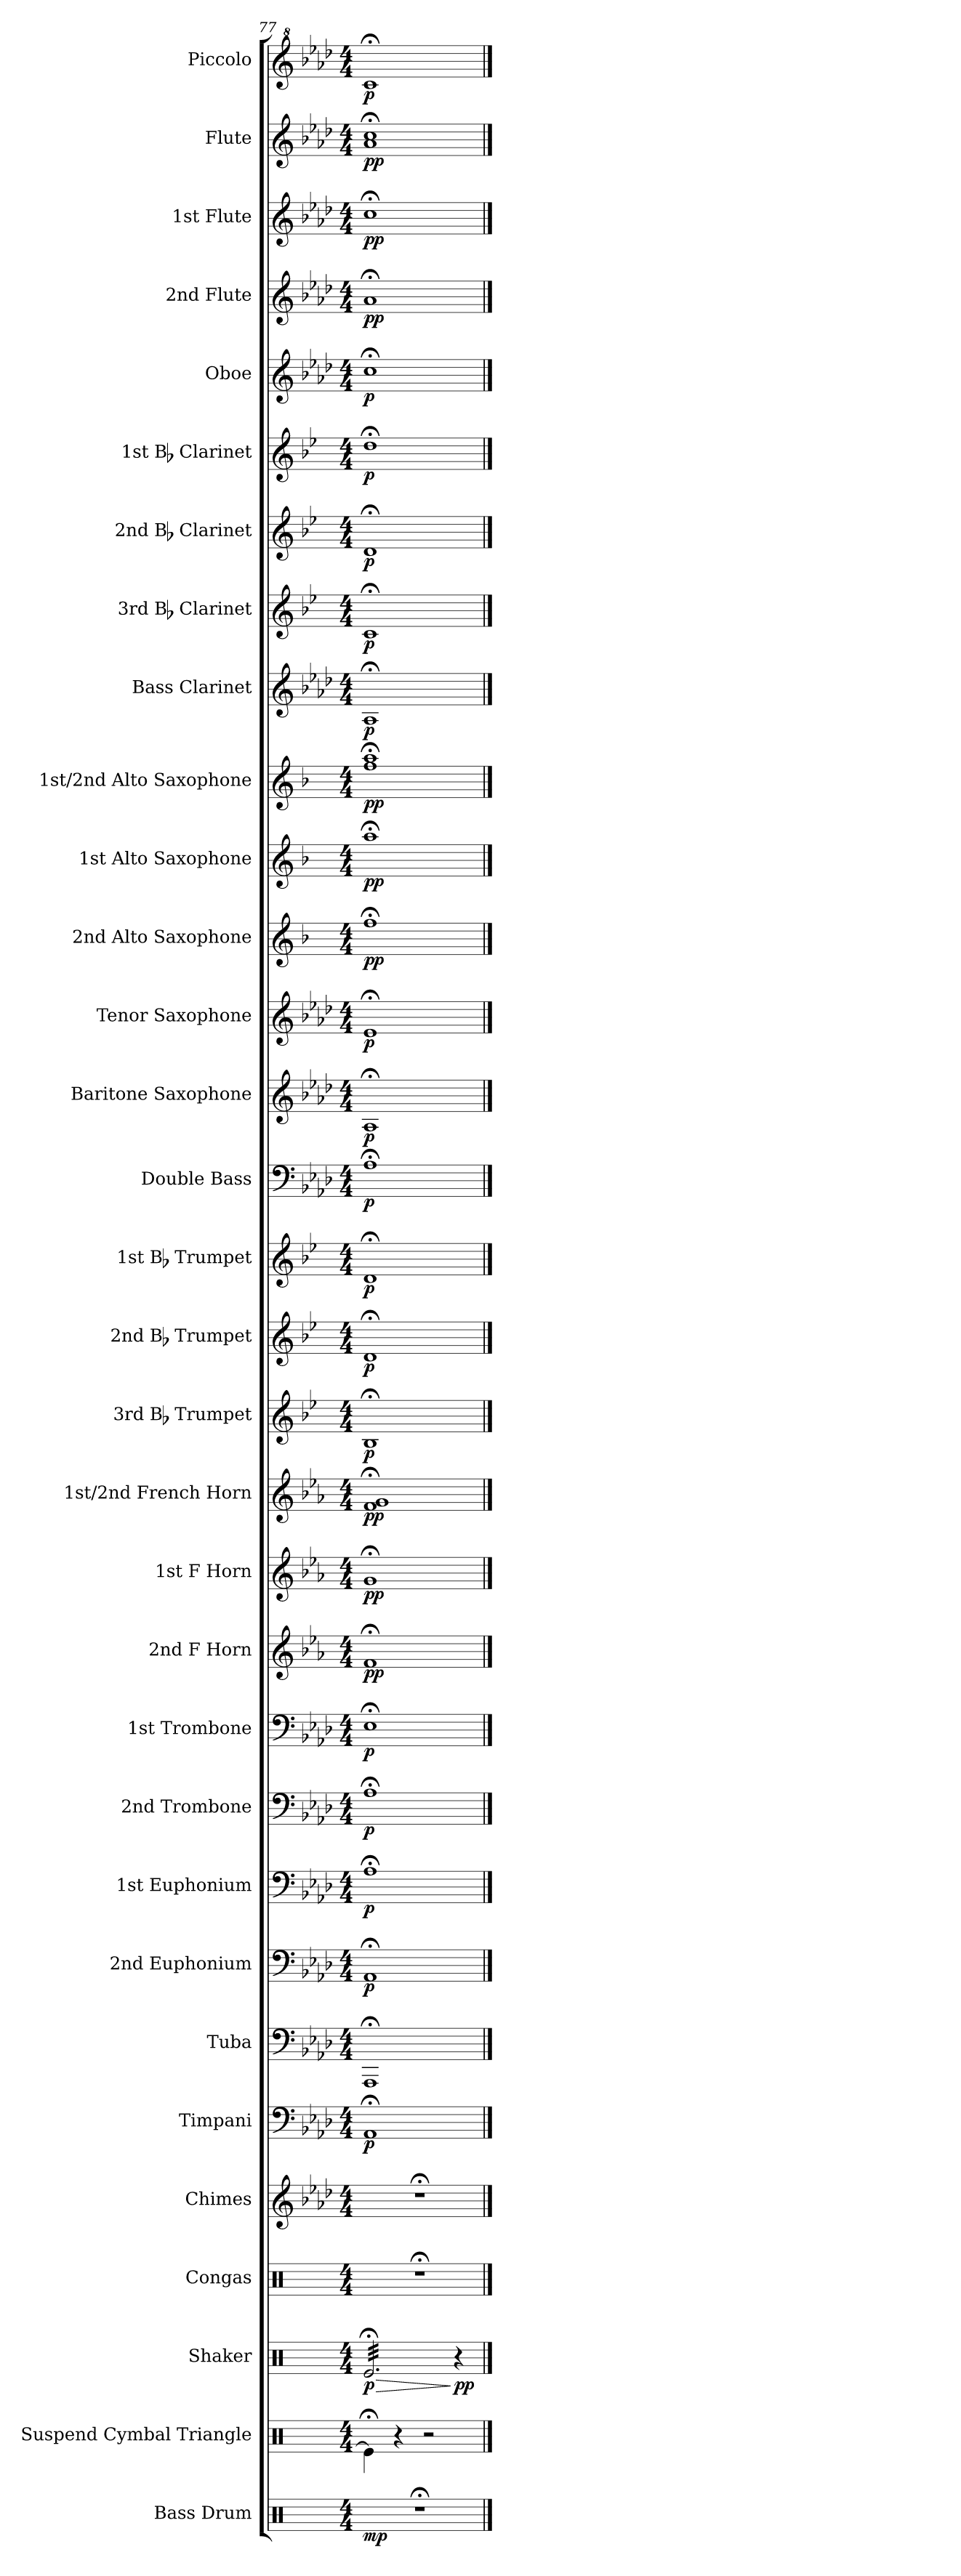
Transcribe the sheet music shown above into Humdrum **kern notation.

**kern	**dynam	**kern	**kern	**dynam	**kern	**kern	**kern	**dynam	**kern	**kern	**dynam	**kern	**dynam	**kern	**dynam	**kern	**dynam	**kern	**dynam	**kern	**dynam	**kern	**dynam	**kern	**dynam	**kern	**dynam	**kern	**dynam	**kern	**dynam	**kern	**dynam	**kern	**dynam	**kern	**dynam	**kern	**dynam	**kern	**dynam	**kern	**dynam	**kern	**dynam	**kern	**dynam	**kern	**dynam	**kern	**dynam	**kern	**dynam	**kern	**dynam	**kern	**dynam	**kern	**dynam
*part32	*part32	*part31	*part30	*part30	*part29	*part28	*part27	*part27	*part26	*part25	*part25	*part24	*part24	*part23	*part23	*part22	*part22	*part21	*part21	*part20	*part20	*part19	*part19	*part18	*part18	*part17	*part17	*part16	*part16	*part15	*part15	*part14	*part14	*part13	*part13	*part12	*part12	*part11	*part11	*part10	*part10	*part9	*part9	*part8	*part8	*part7	*part7	*part6	*part6	*part5	*part5	*part4	*part4	*part3	*part3	*part2	*part2	*part1	*part1
*staff32	*staff32	*staff31	*staff30	*staff30	*staff29	*staff28	*staff27	*staff27	*staff26	*staff25	*staff25	*staff24	*staff24	*staff23	*staff23	*staff22	*staff22	*staff21	*staff21	*staff20	*staff20	*staff19	*staff19	*staff18	*staff18	*staff17	*staff17	*staff16	*staff16	*staff15	*staff15	*staff14	*staff14	*staff13	*staff13	*staff12	*staff12	*staff11	*staff11	*staff10	*staff10	*staff9	*staff9	*staff8	*staff8	*staff7	*staff7	*staff6	*staff6	*staff5	*staff5	*staff4	*staff4	*staff3	*staff3	*staff2	*staff2	*staff1	*staff1
*I"Bass Drum	*	*I"Suspend Cymbal Triangle	*I"Shaker	*	*I"Congas	*I"Chimes	*I"Timpani	*	*I"Tuba	*I"2nd Euphonium	*	*I"1st Euphonium	*	*I"2nd Trombone	*	*I"1st Trombone	*	*I"2nd F Horn	*	*I"1st F Horn	*	*I"1st/2nd French Horn	*	*I"3rd Bb Trumpet	*	*I"2nd Bb Trumpet	*	*I"1st Bb Trumpet	*	*I"Double Bass	*	*I"Baritone Saxophone	*	*I"Tenor Saxophone	*	*I"2nd Alto Saxophone	*	*I"1st Alto Saxophone	*	*I"1st/2nd Alto Saxophone	*	*I"Bass Clarinet	*	*I"3rd Bb Clarinet	*	*I"2nd Bb Clarinet	*	*I"1st Bb Clarinet	*	*I"Oboe	*	*I"2nd Flute	*	*I"1st Flute	*	*I"Flute	*	*I"Piccolo	*
*I'B. Dr.	*	*I'Sus.C Tri.	*I'Sh.	*	*I'Co.	*I'Chm.	*I'Timp.	*	*I'Tba.	*I'Euph. 2	*	*I'Euph. 1	*	*I'Tbn. 2	*	*I'Tbn. 1	*	*I'F Hn. 2	*	*I'F Hn. 1	*	*I'F Hn. 1/2	*	*I'Tpt. 3	*	*I'Tpt. 2	*	*I'Tpt. 1	*	*I'D. Bass	*	*I'Bar. Sax	*	*I'T. Sax.	*	*I'A. Sax. 2	*	*I'A. Sax. 1	*	*I'A. Sax. 1/2	*	*I'B. Cl.	*	*I'Cl. 3	*	*I'Cl. 2	*	*I'Cl. 1	*	*I'Ob.	*	*I'Fl. 2	*	*I'Fl. 1	*	*I'Fl.	*	*I'Picc.	*
*clefX	*	*clefX	*clefX	*	*clefX	*clefG2	*clefF4	*	*clefF4	*clefF4	*	*clefF4	*	*clefF4	*	*clefF4	*	*clefG2	*	*clefG2	*	*clefG2	*	*clefG2	*	*clefG2	*	*clefG2	*	*clefF4	*	*clefG2	*	*clefG2	*	*clefG2	*	*clefG2	*	*clefG2	*	*clefG2	*	*clefG2	*	*clefG2	*	*clefG2	*	*clefG2	*	*clefG2	*	*clefG2	*	*clefG2	*	*clefG^2	*
*	*	*	*	*	*	*	*	*	*	*	*	*	*	*	*	*	*	*ITrd4c7	*	*ITrd4c7	*	*ITrd4c7	*	*ITrd1c2	*	*ITrd1c2	*	*ITrd1c2	*	*ITrd7c12	*	*ITrd12c21	*	*ITrd8c14	*	*ITrd5c9	*	*ITrd5c9	*	*ITrd5c9	*	*ITrd8c14	*	*ITrd1c2	*	*ITrd1c2	*	*ITrd1c2	*	*	*	*	*	*	*	*	*	*ITrd-7c-12	*
*k[]	*	*k[]	*k[]	*	*k[]	*k[b-e-a-d-]	*k[b-e-a-d-]	*	*k[b-e-a-d-]	*k[b-e-a-d-]	*	*k[b-e-a-d-]	*	*k[b-e-a-d-]	*	*k[b-e-a-d-]	*	*k[b-e-a-d-]	*	*k[b-e-a-d-]	*	*k[b-e-a-d-]	*	*k[b-e-a-d-]	*	*k[b-e-a-d-]	*	*k[b-e-a-d-]	*	*k[b-e-a-d-]	*	*k[b-e-a-d-]	*	*k[b-e-a-d-]	*	*k[b-e-a-d-]	*	*k[b-e-a-d-]	*	*k[b-e-a-d-]	*	*k[b-e-a-d-]	*	*k[b-e-a-d-]	*	*k[b-e-a-d-]	*	*k[b-e-a-d-]	*	*k[b-e-a-d-]	*	*k[b-e-a-d-]	*	*k[b-e-a-d-]	*	*k[b-e-a-d-]	*	*k[b-e-a-d-]	*
*M4/4	*	*M4/4	*M4/4	*	*M4/4	*M4/4	*M4/4	*	*M4/4	*M4/4	*	*M4/4	*	*M4/4	*	*M4/4	*	*M4/4	*	*M4/4	*	*M4/4	*	*M4/4	*	*M4/4	*	*M4/4	*	*M4/4	*	*M4/4	*	*M4/4	*	*M4/4	*	*M4/4	*	*M4/4	*	*M4/4	*	*M4/4	*	*M4/4	*	*M4/4	*	*M4/4	*	*M4/4	*	*M4/4	*	*M4/4	*	*M4/4	*
*MM70	*	*MM70	*MM70	*	*MM70	*MM70	*MM70	*	*MM70	*MM70	*	*MM70	*	*MM70	*	*MM70	*	*MM70	*	*MM70	*	*MM70	*	*MM70	*	*MM70	*	*MM70	*	*MM70	*	*MM70	*	*MM70	*	*MM70	*	*MM70	*	*MM70	*	*MM70	*	*MM70	*	*MM70	*	*MM70	*	*MM70	*	*MM70	*	*MM70	*	*MM70	*	*MM70	*
=77	=77	=77	=77	=77	=77	=77	=77	=77	=77	=77	=77	=77	=77	=77	=77	=77	=77	=77	=77	=77	=77	=77	=77	=77	=77	=77	=77	=77	=77	=77	=77	=77	=77	=77	=77	=77	=77	=77	=77	=77	=77	=77	=77	=77	=77	=77	=77	=77	=77	=77	=77	=77	=77	=77	=77	=77	=77	=77	=77
!	!LO:DY:b	!	!	!LO:HP:b	!	!	!	!	!	!	!	!	!	!	!	!	!	!	!	!	!	!	!	!	!	!	!	!	!	!	!	!	!	!	!	!	!	!	!	!	!	!	!	!	!	!	!	!	!	!	!	!	!	!	!	!	!	!	!
!	!	!	!	!LO:DY:n=1:b	!	!	!	!LO:DY:b	!	!	!LO:DY:b	!	!LO:DY:b	!	!LO:DY:b	!	!LO:DY:b	!	!LO:DY:b	!	!	!	!	!	!	!	!	!	!	!	!	!	!	!	!	!	!	!	!	!	!	!	!	!	!	!	!	!	!	!	!	!	!	!	!	!	!	!	!
!	!	!	!	!	!	!	!	!	!	!	!	!	!	!	!	!	!	!	!LO:DY:n=1:b	!	!LO:DY:b	!	!	!	!	!	!	!	!	!	!	!	!	!	!	!	!	!	!	!	!	!	!	!	!	!	!	!	!	!	!	!	!	!	!	!	!	!	!
!	!	!	!	!	!	!	!	!	!	!	!	!	!	!	!	!	!	!	!	!	!LO:DY:n=1:b	!	!LO:DY:b	!	!	!	!	!	!	!	!	!	!	!	!	!	!	!	!	!	!	!	!	!	!	!	!	!	!	!	!	!	!	!	!	!	!	!	!
!	!	!	!	!	!	!	!	!	!	!	!	!	!	!	!	!	!	!	!	!	!	!	!LO:DY:n=1:b	!	!LO:DY:b	!	!LO:DY:b	!	!LO:DY:b	!	!LO:DY:b	!	!LO:DY:b	!	!LO:DY:b	!	!LO:DY:b	!	!	!	!	!	!	!	!	!	!	!	!	!	!	!	!	!	!	!	!	!	!
!	!	!	!	!	!	!	!	!	!	!	!	!	!	!	!	!	!	!	!	!	!	!	!	!	!	!	!	!	!	!	!	!	!	!	!	!	!LO:DY:n=1:b	!	!LO:DY:b	!	!	!	!	!	!	!	!	!	!	!	!	!	!	!	!	!	!	!	!
!	!	!	!	!	!	!	!	!	!	!	!	!	!	!	!	!	!	!	!	!	!	!	!	!	!	!	!	!	!	!	!	!	!	!	!	!	!	!	!LO:DY:n=1:b	!	!LO:DY:b	!	!	!	!	!	!	!	!	!	!	!	!	!	!	!	!	!	!
!	!	!	!	!	!	!	!	!	!	!	!	!	!	!	!	!	!	!	!	!	!	!	!	!	!	!	!	!	!	!	!	!	!	!	!	!	!	!	!	!	!LO:DY:n=1:b	!	!LO:DY:b	!	!LO:DY:b	!	!LO:DY:b	!	!LO:DY:b	!	!LO:DY:b	!	!LO:DY:b	!	!	!	!	!	!
!	!	!	!	!	!	!	!	!	!	!	!	!	!	!	!	!	!	!	!	!	!	!	!	!	!	!	!	!	!	!	!	!	!	!	!	!	!	!	!	!	!	!	!	!	!	!	!	!	!	!	!	!	!LO:DY:n=1:b	!	!LO:DY:b	!	!	!	!
!	!	!	!	!	!	!	!	!	!	!	!	!	!	!	!	!	!	!	!	!	!	!	!	!	!	!	!	!	!	!	!	!	!	!	!	!	!	!	!	!	!	!	!	!	!	!	!	!	!	!	!	!	!	!	!LO:DY:n=1:b	!	!LO:DY:b	!	!
!	!	!	!	!	!	!	!	!	!	!	!	!	!	!	!	!	!	!	!	!	!	!	!	!	!	!	!	!	!	!	!	!	!	!	!	!	!	!	!	!	!	!	!	!	!	!	!	!	!	!	!	!	!	!	!	!	!LO:DY:n=1:b	!	!LO:DY:b
*	*	*	*tremolo	*	*	*	*	*	*	*	*	*	*	*	*	*	*	*	*	*	*	*	*	*	*	*	*	*	*	*	*	*	*	*	*	*	*	*	*	*	*	*	*	*	*	*	*	*	*	*	*	*	*	*	*	*	*	*	*
1r;<	mp	4Re;<\]	32Re;</LLL	> p	1r;<	1r;<	1AA-;<	p	1AAA-;<	1AA-;<	p	1A-;<	p	1A-;<	p	1E-;<	p	1B-;<	p p	1c;<	p p	1B-;< 1c;<	p p	1A-;<	p	1c;<	p	1c;<	p	1AA-;<	p	1AA-;<	p	1E-;<	p	1a-;<	p p	1cc;<	p p	1a-;< 1cc;<	p p	1AA-;<	p	1B-;<	p	1c;<	p	1cc;<	p	1cc;<	p	1a-;<	p p	1cc;<	p p	1a-;< 1cc;<	p p	1ccc;<	p
.	.	.	32Re;</	.	.	.	.	.	.	.	.	.	.	.	.	.	.	.	.	.	.	.	.	.	.	.	.	.	.	.	.	.	.	.	.	.	.	.	.	.	.	.	.	.	.	.	.	.	.	.	.	.	.	.	.	.	.	.	.
.	.	.	32Re;</	.	.	.	.	.	.	.	.	.	.	.	.	.	.	.	.	.	.	.	.	.	.	.	.	.	.	.	.	.	.	.	.	.	.	.	.	.	.	.	.	.	.	.	.	.	.	.	.	.	.	.	.	.	.	.	.
.	.	.	32Re;</	.	.	.	.	.	.	.	.	.	.	.	.	.	.	.	.	.	.	.	.	.	.	.	.	.	.	.	.	.	.	.	.	.	.	.	.	.	.	.	.	.	.	.	.	.	.	.	.	.	.	.	.	.	.	.	.
.	.	.	32Re;</	.	.	.	.	.	.	.	.	.	.	.	.	.	.	.	.	.	.	.	.	.	.	.	.	.	.	.	.	.	.	.	.	.	.	.	.	.	.	.	.	.	.	.	.	.	.	.	.	.	.	.	.	.	.	.	.
.	.	.	32Re;</	.	.	.	.	.	.	.	.	.	.	.	.	.	.	.	.	.	.	.	.	.	.	.	.	.	.	.	.	.	.	.	.	.	.	.	.	.	.	.	.	.	.	.	.	.	.	.	.	.	.	.	.	.	.	.	.
.	.	.	32Re;</	.	.	.	.	.	.	.	.	.	.	.	.	.	.	.	.	.	.	.	.	.	.	.	.	.	.	.	.	.	.	.	.	.	.	.	.	.	.	.	.	.	.	.	.	.	.	.	.	.	.	.	.	.	.	.	.
.	.	.	32Re;</	.	.	.	.	.	.	.	.	.	.	.	.	.	.	.	.	.	.	.	.	.	.	.	.	.	.	.	.	.	.	.	.	.	.	.	.	.	.	.	.	.	.	.	.	.	.	.	.	.	.	.	.	.	.	.	.
.	.	4r	32Re;</	.	.	.	.	.	.	.	.	.	.	.	.	.	.	.	.	.	.	.	.	.	.	.	.	.	.	.	.	.	.	.	.	.	.	.	.	.	.	.	.	.	.	.	.	.	.	.	.	.	.	.	.	.	.	.	.
.	.	.	32Re;</	.	.	.	.	.	.	.	.	.	.	.	.	.	.	.	.	.	.	.	.	.	.	.	.	.	.	.	.	.	.	.	.	.	.	.	.	.	.	.	.	.	.	.	.	.	.	.	.	.	.	.	.	.	.	.	.
.	.	.	32Re;</	.	.	.	.	.	.	.	.	.	.	.	.	.	.	.	.	.	.	.	.	.	.	.	.	.	.	.	.	.	.	.	.	.	.	.	.	.	.	.	.	.	.	.	.	.	.	.	.	.	.	.	.	.	.	.	.
.	.	.	32Re;</	.	.	.	.	.	.	.	.	.	.	.	.	.	.	.	.	.	.	.	.	.	.	.	.	.	.	.	.	.	.	.	.	.	.	.	.	.	.	.	.	.	.	.	.	.	.	.	.	.	.	.	.	.	.	.	.
.	.	.	32Re;</	.	.	.	.	.	.	.	.	.	.	.	.	.	.	.	.	.	.	.	.	.	.	.	.	.	.	.	.	.	.	.	.	.	.	.	.	.	.	.	.	.	.	.	.	.	.	.	.	.	.	.	.	.	.	.	.
.	.	.	32Re;</	.	.	.	.	.	.	.	.	.	.	.	.	.	.	.	.	.	.	.	.	.	.	.	.	.	.	.	.	.	.	.	.	.	.	.	.	.	.	.	.	.	.	.	.	.	.	.	.	.	.	.	.	.	.	.	.
.	.	.	32Re;</	.	.	.	.	.	.	.	.	.	.	.	.	.	.	.	.	.	.	.	.	.	.	.	.	.	.	.	.	.	.	.	.	.	.	.	.	.	.	.	.	.	.	.	.	.	.	.	.	.	.	.	.	.	.	.	.
.	.	.	32Re;</	.	.	.	.	.	.	.	.	.	.	.	.	.	.	.	.	.	.	.	.	.	.	.	.	.	.	.	.	.	.	.	.	.	.	.	.	.	.	.	.	.	.	.	.	.	.	.	.	.	.	.	.	.	.	.	.
.	.	2r	32Re;</	.	.	.	.	.	.	.	.	.	.	.	.	.	.	.	.	.	.	.	.	.	.	.	.	.	.	.	.	.	.	.	.	.	.	.	.	.	.	.	.	.	.	.	.	.	.	.	.	.	.	.	.	.	.	.	.
.	.	.	32Re;</	.	.	.	.	.	.	.	.	.	.	.	.	.	.	.	.	.	.	.	.	.	.	.	.	.	.	.	.	.	.	.	.	.	.	.	.	.	.	.	.	.	.	.	.	.	.	.	.	.	.	.	.	.	.	.	.
.	.	.	32Re;</	.	.	.	.	.	.	.	.	.	.	.	.	.	.	.	.	.	.	.	.	.	.	.	.	.	.	.	.	.	.	.	.	.	.	.	.	.	.	.	.	.	.	.	.	.	.	.	.	.	.	.	.	.	.	.	.
.	.	.	32Re;</	.	.	.	.	.	.	.	.	.	.	.	.	.	.	.	.	.	.	.	.	.	.	.	.	.	.	.	.	.	.	.	.	.	.	.	.	.	.	.	.	.	.	.	.	.	.	.	.	.	.	.	.	.	.	.	.
.	.	.	32Re;</	.	.	.	.	.	.	.	.	.	.	.	.	.	.	.	.	.	.	.	.	.	.	.	.	.	.	.	.	.	.	.	.	.	.	.	.	.	.	.	.	.	.	.	.	.	.	.	.	.	.	.	.	.	.	.	.
.	.	.	32Re;</	.	.	.	.	.	.	.	.	.	.	.	.	.	.	.	.	.	.	.	.	.	.	.	.	.	.	.	.	.	.	.	.	.	.	.	.	.	.	.	.	.	.	.	.	.	.	.	.	.	.	.	.	.	.	.	.
.	.	.	32Re;</	.	.	.	.	.	.	.	.	.	.	.	.	.	.	.	.	.	.	.	.	.	.	.	.	.	.	.	.	.	.	.	.	.	.	.	.	.	.	.	.	.	.	.	.	.	.	.	.	.	.	.	.	.	.	.	.
.	.	.	32Re;</JJJ	.	.	.	.	.	.	.	.	.	.	.	.	.	.	.	.	.	.	.	.	.	.	.	.	.	.	.	.	.	.	.	.	.	.	.	.	.	.	.	.	.	.	.	.	.	.	.	.	.	.	.	.	.	.	.	.
*	*	*	*Xtremolo	*	*	*	*	*	*	*	*	*	*	*	*	*	*	*	*	*	*	*	*	*	*	*	*	*	*	*	*	*	*	*	*	*	*	*	*	*	*	*	*	*	*	*	*	*	*	*	*	*	*	*	*	*	*	*	*
!	!	!	!	!LO:DY:n=2:b	!	!	!	!	!	!	!	!	!	!	!	!	!	!	!	!	!	!	!	!	!	!	!	!	!	!	!	!	!	!	!	!	!	!	!	!	!	!	!	!	!	!	!	!	!	!	!	!	!	!	!	!	!	!	!
.	.	.	4r	] pp	.	.	.	.	.	.	.	.	.	.	.	.	.	.	.	.	.	.	.	.	.	.	.	.	.	.	.	.	.	.	.	.	.	.	.	.	.	.	.	.	.	.	.	.	.	.	.	.	.	.	.	.	.	.	.
==	==	==	==	==	==	==	==	==	==	==	==	==	==	==	==	==	==	==	==	==	==	==	==	==	==	==	==	==	==	==	==	==	==	==	==	==	==	==	==	==	==	==	==	==	==	==	==	==	==	==	==	==	==	==	==	==	==	==	==
*-	*-	*-	*-	*-	*-	*-	*-	*-	*-	*-	*-	*-	*-	*-	*-	*-	*-	*-	*-	*-	*-	*-	*-	*-	*-	*-	*-	*-	*-	*-	*-	*-	*-	*-	*-	*-	*-	*-	*-	*-	*-	*-	*-	*-	*-	*-	*-	*-	*-	*-	*-	*-	*-	*-	*-	*-	*-	*-	*-
